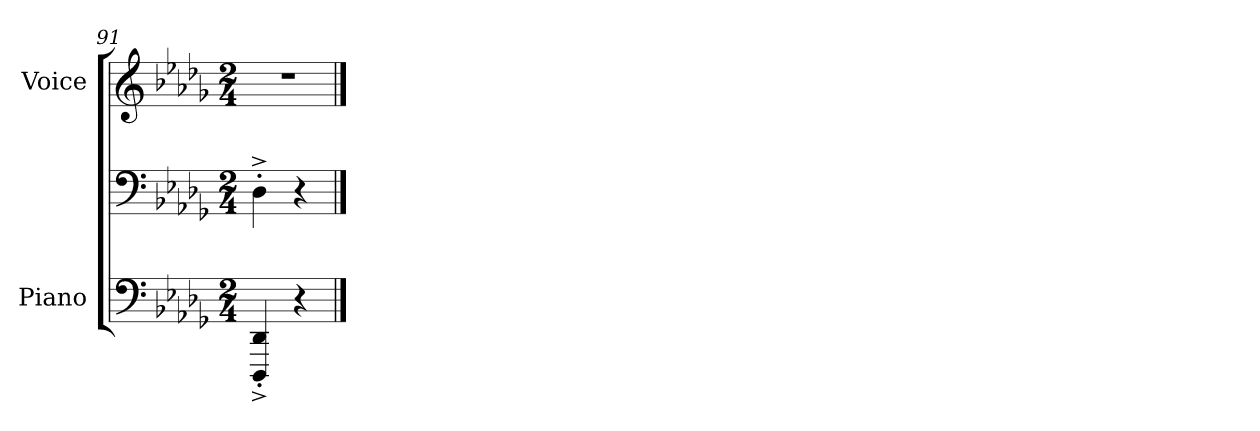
**kern	**kern	**kern
*part2	*part2	*part1
*staff3	*staff2	*staff1
*I"Piano	*	*I"Voice
*I'Pno.	*	*I'Voice
*clefF4	*clefF4	*clefG2
*k[b-e-a-d-g-]	*k[b-e-a-d-g-]	*k[b-e-a-d-g-]
*D-:	*D-:	*D-:
*M2/4	*M2/4	*M2/4
=91	=91	=91
!	!	!LO:N:vis=1
4DDD-i/'^ 4DD-i'^	4D-'^i\	2r
4r	4r	.
==	==	==
*-	*-	*-
